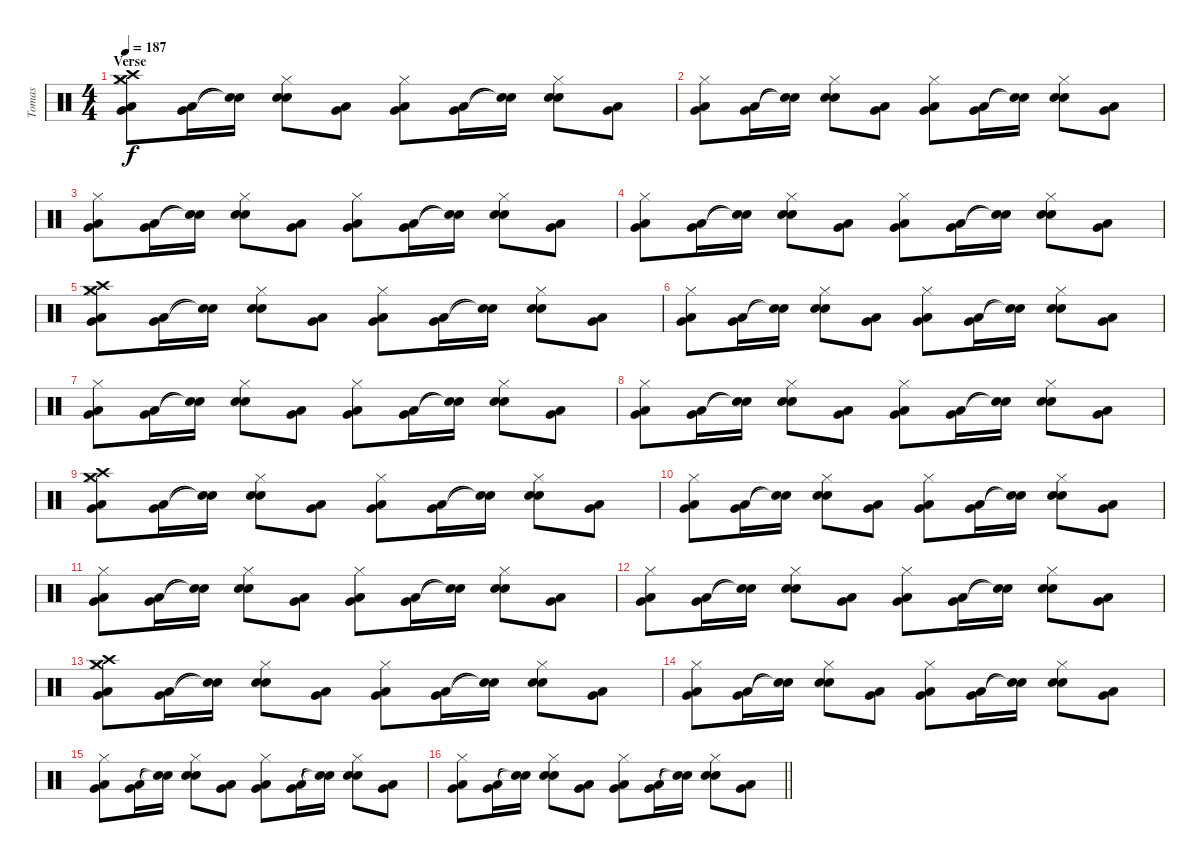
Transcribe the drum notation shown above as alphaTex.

\track ("Tomas" "Tomas") {instrument percussion}
\staff {score}
\articulation defaults
\ts (4 4)
\section ("" "Verse")
\tempo 187
\clef neutral
\ks c
("Hi-Hat (closed)" "Crash high (hit)" "Crash medium (hit)" "Very Low Tom (hit)" "Low Floor Tom (hit)").8{dy f} ("Very Low Tom (hit)" "Low Floor Tom (hit)").16 ("Electric Snare (hit)"{t} "Snare (hit) 2"{t}).16 ("Hi-Hat (closed)" "Snare (hit) 2" "Electric Snare (hit)").8 ("Very Low Tom (hit)" "Low Floor Tom (hit)").8 ("Hi-Hat (closed)" "Very Low Tom (hit)" "Low Floor Tom (hit)").8 ("Very Low Tom (hit)" "Low Floor Tom (hit)").16 ("Electric Snare (hit)"{t} "Snare (hit) 2"{t}).16 ("Hi-Hat (closed)" "Snare (hit) 2" "Electric Snare (hit)").8 ("Very Low Tom (hit)" "Low Floor Tom (hit)").8 |
("Hi-Hat (closed)" "Very Low Tom (hit)" "Low Floor Tom (hit)").8 ("Very Low Tom (hit)" "Low Floor Tom (hit)").16 ("Electric Snare (hit)"{t} "Snare (hit) 2"{t}).16 ("Hi-Hat (closed)" "Snare (hit) 2" "Electric Snare (hit)").8 ("Very Low Tom (hit)" "Low Floor Tom (hit)").8 ("Hi-Hat (closed)" "Very Low Tom (hit)" "Low Floor Tom (hit)").8 ("Very Low Tom (hit)" "Low Floor Tom (hit)").16 ("Electric Snare (hit)"{t} "Snare (hit) 2"{t}).16 ("Hi-Hat (closed)" "Snare (hit) 2" "Electric Snare (hit)").8 ("Very Low Tom (hit)" "Low Floor Tom (hit)").8 |
("Hi-Hat (closed)" "Very Low Tom (hit)" "Low Floor Tom (hit)").8 ("Very Low Tom (hit)" "Low Floor Tom (hit)").16 ("Electric Snare (hit)"{t} "Snare (hit) 2"{t}).16 ("Hi-Hat (closed)" "Snare (hit) 2" "Electric Snare (hit)").8 ("Very Low Tom (hit)" "Low Floor Tom (hit)").8 ("Hi-Hat (closed)" "Very Low Tom (hit)" "Low Floor Tom (hit)").8 ("Very Low Tom (hit)" "Low Floor Tom (hit)").16 ("Electric Snare (hit)"{t} "Snare (hit) 2"{t}).16 ("Hi-Hat (closed)" "Snare (hit) 2" "Electric Snare (hit)").8 ("Very Low Tom (hit)" "Low Floor Tom (hit)").8 |
("Hi-Hat (closed)" "Very Low Tom (hit)" "Low Floor Tom (hit)").8 ("Very Low Tom (hit)" "Low Floor Tom (hit)").16 ("Electric Snare (hit)"{t} "Snare (hit) 2"{t}).16 ("Hi-Hat (closed)" "Snare (hit) 2" "Electric Snare (hit)").8 ("Very Low Tom (hit)" "Low Floor Tom (hit)").8 ("Hi-Hat (closed)" "Very Low Tom (hit)" "Low Floor Tom (hit)").8 ("Very Low Tom (hit)" "Low Floor Tom (hit)").16 ("Electric Snare (hit)"{t} "Snare (hit) 2"{t}).16 ("Hi-Hat (closed)" "Snare (hit) 2" "Electric Snare (hit)").8 ("Very Low Tom (hit)" "Low Floor Tom (hit)").8 |
("Hi-Hat (closed)" "Crash high (hit)" "Very Low Tom (hit)" "Low Floor Tom (hit)" "Crash medium (hit)").8 ("Very Low Tom (hit)" "Low Floor Tom (hit)").16 ("Electric Snare (hit)"{t} "Snare (hit) 2"{t}).16 ("Hi-Hat (closed)" "Snare (hit) 2" "Electric Snare (hit)").8 ("Very Low Tom (hit)" "Low Floor Tom (hit)").8 ("Hi-Hat (closed)" "Very Low Tom (hit)" "Low Floor Tom (hit)").8 ("Very Low Tom (hit)" "Low Floor Tom (hit)").16 ("Electric Snare (hit)"{t} "Snare (hit) 2"{t}).16 ("Hi-Hat (closed)" "Snare (hit) 2" "Electric Snare (hit)").8 ("Very Low Tom (hit)" "Low Floor Tom (hit)").8 |
("Hi-Hat (closed)" "Very Low Tom (hit)" "Low Floor Tom (hit)").8 ("Very Low Tom (hit)" "Low Floor Tom (hit)").16 ("Electric Snare (hit)"{t} "Snare (hit) 2"{t}).16 ("Hi-Hat (closed)" "Snare (hit) 2" "Electric Snare (hit)").8 ("Very Low Tom (hit)" "Low Floor Tom (hit)").8 ("Hi-Hat (closed)" "Very Low Tom (hit)" "Low Floor Tom (hit)").8 ("Very Low Tom (hit)" "Low Floor Tom (hit)").16 ("Electric Snare (hit)"{t} "Snare (hit) 2"{t}).16 ("Hi-Hat (closed)" "Snare (hit) 2" "Electric Snare (hit)").8 ("Very Low Tom (hit)" "Low Floor Tom (hit)").8 |
("Hi-Hat (closed)" "Very Low Tom (hit)" "Low Floor Tom (hit)").8 ("Very Low Tom (hit)" "Low Floor Tom (hit)").16 ("Electric Snare (hit)"{t} "Snare (hit) 2"{t}).16 ("Hi-Hat (closed)" "Snare (hit) 2" "Electric Snare (hit)").8 ("Very Low Tom (hit)" "Low Floor Tom (hit)").8 ("Hi-Hat (closed)" "Very Low Tom (hit)" "Low Floor Tom (hit)").8 ("Very Low Tom (hit)" "Low Floor Tom (hit)").16 ("Electric Snare (hit)"{t} "Snare (hit) 2"{t}).16 ("Hi-Hat (closed)" "Snare (hit) 2" "Electric Snare (hit)").8 ("Very Low Tom (hit)" "Low Floor Tom (hit)").8 |
("Hi-Hat (closed)" "Very Low Tom (hit)" "Low Floor Tom (hit)").8 ("Very Low Tom (hit)" "Low Floor Tom (hit)").16 ("Electric Snare (hit)"{t} "Snare (hit) 2"{t}).16 ("Hi-Hat (closed)" "Snare (hit) 2" "Electric Snare (hit)").8 ("Very Low Tom (hit)" "Low Floor Tom (hit)").8 ("Hi-Hat (closed)" "Very Low Tom (hit)" "Low Floor Tom (hit)").8 ("Very Low Tom (hit)" "Low Floor Tom (hit)").16 ("Electric Snare (hit)"{t} "Snare (hit) 2"{t}).16 ("Hi-Hat (closed)" "Snare (hit) 2" "Electric Snare (hit)").8 ("Very Low Tom (hit)" "Low Floor Tom (hit)").8 |
("Hi-Hat (closed)" "Crash high (hit)" "Very Low Tom (hit)" "Low Floor Tom (hit)" "Crash medium (hit)").8 ("Very Low Tom (hit)" "Low Floor Tom (hit)").16 ("Electric Snare (hit)"{t} "Snare (hit) 2"{t}).16 ("Hi-Hat (closed)" "Snare (hit) 2" "Electric Snare (hit)").8 ("Very Low Tom (hit)" "Low Floor Tom (hit)").8 ("Hi-Hat (closed)" "Very Low Tom (hit)" "Low Floor Tom (hit)").8 ("Very Low Tom (hit)" "Low Floor Tom (hit)").16 ("Electric Snare (hit)"{t} "Snare (hit) 2"{t}).16 ("Hi-Hat (closed)" "Snare (hit) 2" "Electric Snare (hit)").8 ("Very Low Tom (hit)" "Low Floor Tom (hit)").8 |
("Hi-Hat (closed)" "Very Low Tom (hit)" "Low Floor Tom (hit)").8 ("Very Low Tom (hit)" "Low Floor Tom (hit)").16 ("Electric Snare (hit)"{t} "Snare (hit) 2"{t}).16 ("Hi-Hat (closed)" "Snare (hit) 2" "Electric Snare (hit)").8 ("Very Low Tom (hit)" "Low Floor Tom (hit)").8 ("Hi-Hat (closed)" "Very Low Tom (hit)" "Low Floor Tom (hit)").8 ("Very Low Tom (hit)" "Low Floor Tom (hit)").16 ("Electric Snare (hit)"{t} "Snare (hit) 2"{t}).16 ("Hi-Hat (closed)" "Snare (hit) 2" "Electric Snare (hit)").8 ("Very Low Tom (hit)" "Low Floor Tom (hit)").8 |
("Hi-Hat (closed)" "Very Low Tom (hit)" "Low Floor Tom (hit)").8 ("Very Low Tom (hit)" "Low Floor Tom (hit)").16 ("Electric Snare (hit)"{t} "Snare (hit) 2"{t}).16 ("Hi-Hat (closed)" "Snare (hit) 2" "Electric Snare (hit)").8 ("Very Low Tom (hit)" "Low Floor Tom (hit)").8 ("Hi-Hat (closed)" "Very Low Tom (hit)" "Low Floor Tom (hit)").8 ("Very Low Tom (hit)" "Low Floor Tom (hit)").16 ("Electric Snare (hit)"{t} "Snare (hit) 2"{t}).16 ("Hi-Hat (closed)" "Snare (hit) 2" "Electric Snare (hit)").8 ("Very Low Tom (hit)" "Low Floor Tom (hit)").8 |
("Hi-Hat (closed)" "Very Low Tom (hit)" "Low Floor Tom (hit)").8 ("Very Low Tom (hit)" "Low Floor Tom (hit)").16 ("Electric Snare (hit)"{t} "Snare (hit) 2"{t}).16 ("Hi-Hat (closed)" "Snare (hit) 2" "Electric Snare (hit)").8 ("Very Low Tom (hit)" "Low Floor Tom (hit)").8 ("Hi-Hat (closed)" "Very Low Tom (hit)" "Low Floor Tom (hit)").8 ("Very Low Tom (hit)" "Low Floor Tom (hit)").16 ("Electric Snare (hit)"{t} "Snare (hit) 2"{t}).16 ("Hi-Hat (closed)" "Snare (hit) 2" "Electric Snare (hit)").8 ("Very Low Tom (hit)" "Low Floor Tom (hit)").8 |
("Hi-Hat (closed)" "Crash high (hit)" "Very Low Tom (hit)" "Low Floor Tom (hit)" "Crash medium (hit)").8 ("Very Low Tom (hit)" "Low Floor Tom (hit)").16 ("Electric Snare (hit)"{t} "Snare (hit) 2"{t}).16 ("Hi-Hat (closed)" "Snare (hit) 2" "Electric Snare (hit)").8 ("Very Low Tom (hit)" "Low Floor Tom (hit)").8 ("Hi-Hat (closed)" "Very Low Tom (hit)" "Low Floor Tom (hit)").8 ("Very Low Tom (hit)" "Low Floor Tom (hit)").16 ("Electric Snare (hit)"{t} "Snare (hit) 2"{t}).16 ("Hi-Hat (closed)" "Snare (hit) 2" "Electric Snare (hit)").8 ("Very Low Tom (hit)" "Low Floor Tom (hit)").8 |
("Hi-Hat (closed)" "Very Low Tom (hit)" "Low Floor Tom (hit)").8 ("Very Low Tom (hit)" "Low Floor Tom (hit)").16 ("Electric Snare (hit)"{t} "Snare (hit) 2"{t}).16 ("Hi-Hat (closed)" "Snare (hit) 2" "Electric Snare (hit)").8 ("Very Low Tom (hit)" "Low Floor Tom (hit)").8 ("Hi-Hat (closed)" "Very Low Tom (hit)" "Low Floor Tom (hit)").8 ("Very Low Tom (hit)" "Low Floor Tom (hit)").16 ("Electric Snare (hit)"{t} "Snare (hit) 2"{t}).16 ("Hi-Hat (closed)" "Snare (hit) 2" "Electric Snare (hit)").8 ("Very Low Tom (hit)" "Low Floor Tom (hit)").8 |
("Hi-Hat (closed)" "Very Low Tom (hit)" "Low Floor Tom (hit)").8 ("Very Low Tom (hit)" "Low Floor Tom (hit)").16 ("Electric Snare (hit)"{t} "Snare (hit) 2"{t}).16 ("Hi-Hat (closed)" "Snare (hit) 2" "Electric Snare (hit)").8 ("Very Low Tom (hit)" "Low Floor Tom (hit)").8 ("Hi-Hat (closed)" "Very Low Tom (hit)" "Low Floor Tom (hit)").8 ("Very Low Tom (hit)" "Low Floor Tom (hit)").16 ("Electric Snare (hit)"{t} "Snare (hit) 2"{t}).16 ("Hi-Hat (closed)" "Snare (hit) 2" "Electric Snare (hit)").8 ("Very Low Tom (hit)" "Low Floor Tom (hit)").8 |
\barLineRight lightlight
("Hi-Hat (closed)" "Very Low Tom (hit)" "Low Floor Tom (hit)").8 ("Very Low Tom (hit)" "Low Floor Tom (hit)").16 ("Electric Snare (hit)"{t} "Snare (hit) 2"{t}).16 ("Hi-Hat (closed)" "Snare (hit) 2" "Electric Snare (hit)").8 ("Very Low Tom (hit)" "Low Floor Tom (hit)").8 ("Hi-Hat (closed)" "Very Low Tom (hit)" "Low Floor Tom (hit)").8 ("Very Low Tom (hit)" "Low Floor Tom (hit)").16 ("Electric Snare (hit)"{t} "Snare (hit) 2"{t}).16 ("Hi-Hat (closed)" "Snare (hit) 2" "Electric Snare (hit)").8 ("Very Low Tom (hit)" "Low Floor Tom (hit)").8
